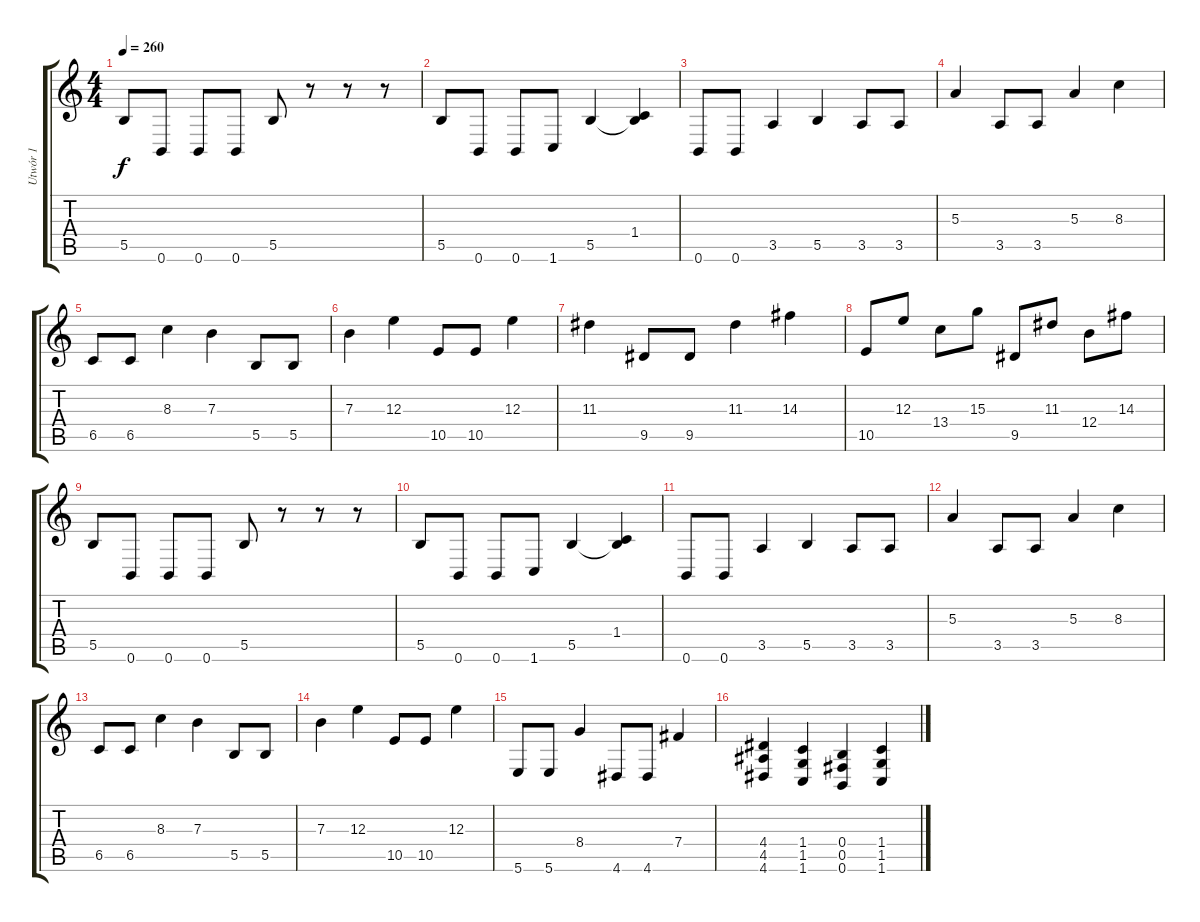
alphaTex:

\track ("Utwór 1" "Utwór 1") {instrument distortionguitar}
\staff {score tabs}
\tuning (Db4 Ab3 E3 B2 Gb2 B1) {hide}
\ts (4 4)
\tempo 260
\clef g2
\ks c
5.5.8{dy f} 0.6.8 0.6.8 0.6.8 5.5.8 r.8 r.8 r.8 |
5.5.8 0.6.8 0.6.8 1.6.8 5.5.4 (1.4 5.5{t}).4 |
0.6.8 0.6.8 3.5.4 5.5.4 3.5.8 3.5.8 |
5.3.4 3.5.8 3.5.8 5.3.4 8.3.4 |
6.5.8 6.5.8 8.3.4 7.3.4 5.5.8 5.5.8 |
7.3.4 12.3.4 10.5.8 10.5.8 12.3.4 |
11.3.4 9.5.8 9.5.8 11.3.4 14.3.4 |
10.5.8 12.3.8 13.4.8 15.3.8 9.5.8 11.3.8 12.4.8 14.3.8 |
5.5.8 0.6.8 0.6.8 0.6.8 5.5.8 r.8 r.8 r.8 |
5.5.8 0.6.8 0.6.8 1.6.8 5.5.4 (1.4 5.5{t}).4 |
0.6.8 0.6.8 3.5.4 5.5.4 3.5.8 3.5.8 |
5.3.4 3.5.8 3.5.8 5.3.4 8.3.4 |
6.5.8 6.5.8 8.3.4 7.3.4 5.5.8 5.5.8 |
7.3.4 12.3.4 10.5.8 10.5.8 12.3.4 |
5.6.8 5.6.8 8.4.4 4.6.8 4.6.8 7.4.4 |
(4.4 4.5 4.6).4 (1.4 1.5 1.6).4 (0.4 0.5 0.6).4 (1.4 1.5 1.6).4
